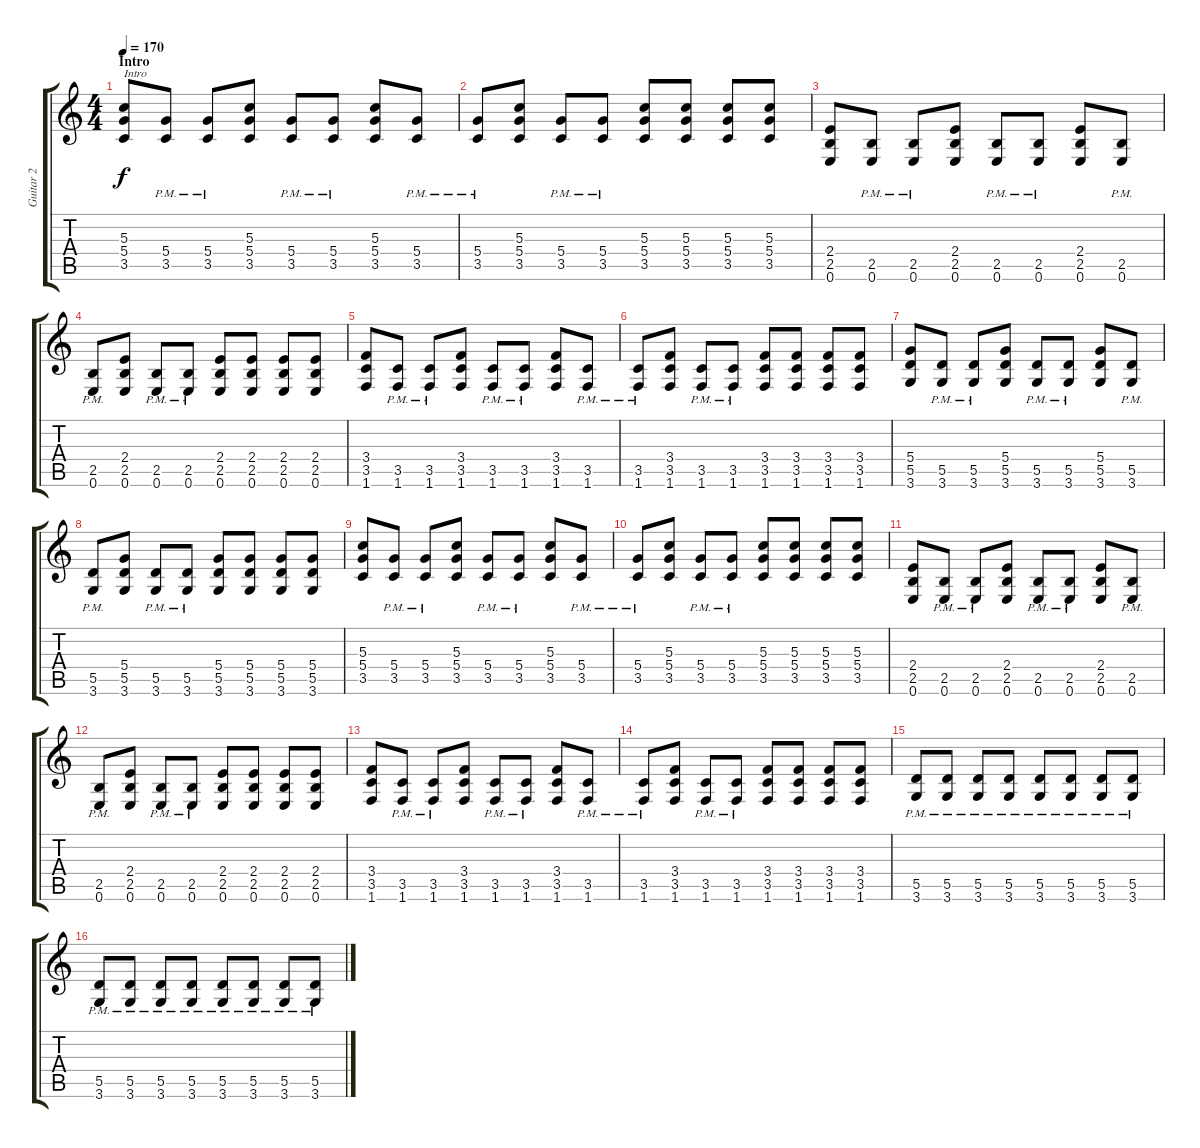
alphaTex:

\track ("Guitar 2" "Guitar 2") {instrument distortionguitar}
\staff {score tabs}
\tuning (E4 B3 G3 D3 A2 E2) {hide}
\ts (4 4)
\section ("" "Intro")
\tempo 170
\clef g2
\ks c
(5.3 5.4 3.5).8{txt "Intro" dy f instrument distortionguitar} (5.4{pm} 3.5{pm}).8 (5.4{pm} 3.5{pm}).8 (5.3 5.4 3.5).8 (5.4{pm} 3.5{pm}).8 (5.4{pm} 3.5{pm}).8 (5.3 5.4 3.5).8 (5.4{pm} 3.5{pm}).8 |
(5.4{pm} 3.5{pm}).8 (5.3 5.4 3.5).8 (5.4{pm} 3.5{pm}).8 (5.4{pm} 3.5{pm}).8 (5.3 5.4 3.5).8 (5.3 5.4 3.5).8 (5.3 5.4 3.5).8 (5.3 5.4 3.5).8 |
(2.4 2.5 0.6).8 (2.5{pm} 0.6{pm}).8 (2.5{pm} 0.6{pm}).8 (2.4 2.5 0.6).8 (2.5{pm} 0.6{pm}).8 (2.5{pm} 0.6{pm}).8 (2.4 2.5 0.6).8 (2.5{pm} 0.6{pm}).8 |
(2.5{pm} 0.6{pm}).8 (2.4 2.5 0.6).8 (2.5{pm} 0.6{pm}).8 (2.5{pm} 0.6{pm}).8 (2.4 2.5 0.6).8 (2.4 2.5 0.6).8 (2.4 2.5 0.6).8 (2.4 2.5 0.6).8 |
(3.4 3.5 1.6).8 (3.5{pm} 1.6{pm}).8 (3.5{pm} 1.6{pm}).8 (3.4 3.5 1.6).8 (3.5{pm} 1.6{pm}).8 (3.5{pm} 1.6{pm}).8 (3.4 3.5 1.6).8 (3.5{pm} 1.6{pm}).8 |
(3.5{pm} 1.6{pm}).8 (3.4 3.5 1.6).8 (3.5{pm} 1.6{pm}).8 (3.5{pm} 1.6{pm}).8 (3.4 3.5 1.6).8 (3.4 3.5 1.6).8 (3.4 3.5 1.6).8 (3.4 3.5 1.6).8 |
(5.4 5.5 3.6).8 (5.5{pm} 3.6{pm}).8 (5.5{pm} 3.6{pm}).8 (5.4 5.5 3.6).8 (5.5{pm} 3.6{pm}).8 (5.5{pm} 3.6{pm}).8 (5.4 5.5 3.6).8 (5.5{pm} 3.6{pm}).8 |
(5.5{pm} 3.6{pm}).8 (5.4 5.5 3.6).8 (5.5{pm} 3.6{pm}).8 (5.5{pm} 3.6{pm}).8 (5.4 5.5 3.6).8 (5.4 5.5 3.6).8 (5.4 5.5 3.6).8 (5.4 5.5 3.6).8 |
(5.3 5.4 3.5).8 (5.4{pm} 3.5{pm}).8 (5.4{pm} 3.5{pm}).8 (5.3 5.4 3.5).8 (5.4{pm} 3.5{pm}).8 (5.4{pm} 3.5{pm}).8 (5.3 5.4 3.5).8 (5.4{pm} 3.5{pm}).8 |
(5.4{pm} 3.5{pm}).8 (5.3 5.4 3.5).8 (5.4{pm} 3.5{pm}).8 (5.4{pm} 3.5{pm}).8 (5.3 5.4 3.5).8 (5.3 5.4 3.5).8 (5.3 5.4 3.5).8 (5.3 5.4 3.5).8 |
(2.4 2.5 0.6).8 (2.5{pm} 0.6{pm}).8 (2.5{pm} 0.6{pm}).8 (2.4 2.5 0.6).8 (2.5{pm} 0.6{pm}).8 (2.5{pm} 0.6{pm}).8 (2.4 2.5 0.6).8 (2.5{pm} 0.6{pm}).8 |
(2.5{pm} 0.6{pm}).8 (2.4 2.5 0.6).8 (2.5{pm} 0.6{pm}).8 (2.5{pm} 0.6{pm}).8 (2.4 2.5 0.6).8 (2.4 2.5 0.6).8 (2.4 2.5 0.6).8 (2.4 2.5 0.6).8 |
(3.4 3.5 1.6).8 (3.5{pm} 1.6{pm}).8 (3.5{pm} 1.6{pm}).8 (3.4 3.5 1.6).8 (3.5{pm} 1.6{pm}).8 (3.5{pm} 1.6{pm}).8 (3.4 3.5 1.6).8 (3.5{pm} 1.6{pm}).8 |
(3.5{pm} 1.6{pm}).8 (3.4 3.5 1.6).8 (3.5{pm} 1.6{pm}).8 (3.5{pm} 1.6{pm}).8 (3.4 3.5 1.6).8 (3.4 3.5 1.6).8 (3.4 3.5 1.6).8 (3.4 3.5 1.6).8 |
(5.5{pm} 3.6{pm}).8 (5.5{pm} 3.6{pm}).8 (5.5{pm} 3.6{pm}).8 (5.5{pm} 3.6{pm}).8 (5.5{pm} 3.6{pm}).8 (5.5{pm} 3.6{pm}).8 (5.5{pm} 3.6{pm}).8 (5.5{pm} 3.6{pm}).8 |
(5.5{pm} 3.6{pm}).8 (5.5{pm} 3.6{pm}).8 (5.5{pm} 3.6{pm}).8 (5.5{pm} 3.6{pm}).8 (5.5{pm} 3.6{pm}).8 (5.5{pm} 3.6{pm}).8 (5.5{pm} 3.6{pm}).8 (5.5{pm} 3.6{pm}).8
